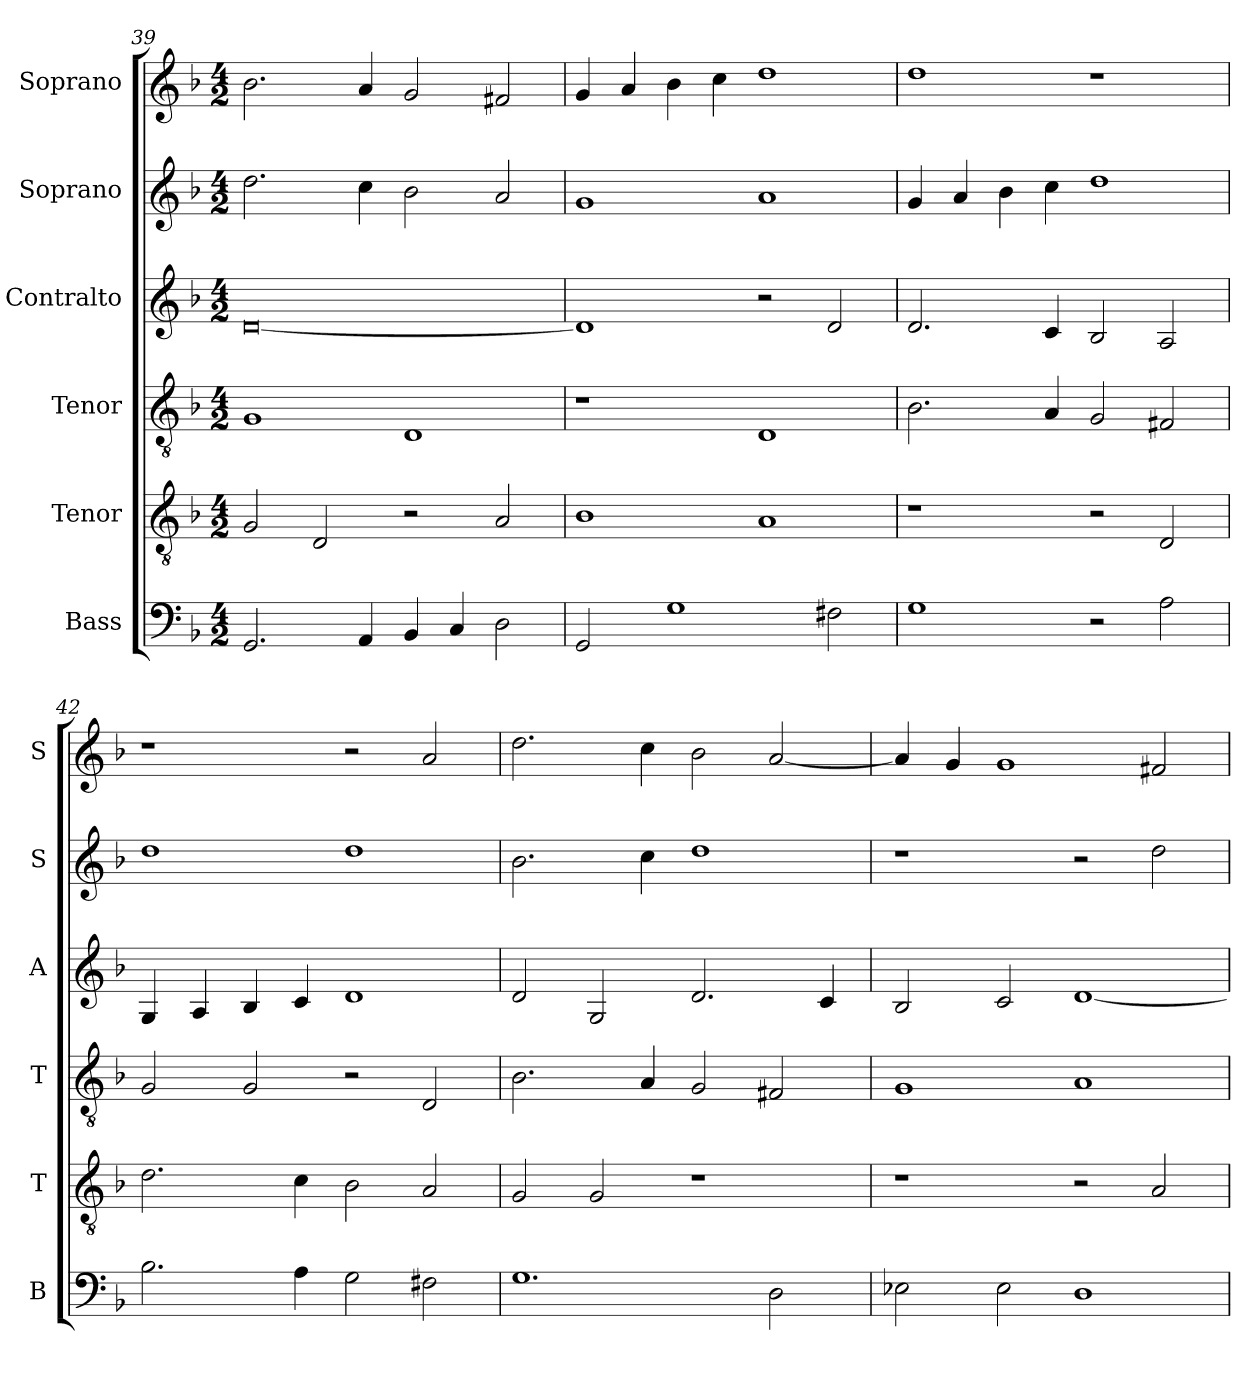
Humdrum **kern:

**kern	**kern	**kern	**kern	**kern	**kern
*part6	*part5	*part4	*part3	*part2	*part1
*staff6	*staff5	*staff4	*staff3	*staff2	*staff1
*I"Bass	*I"Tenor	*I"Tenor	*I"Contralto	*I"Soprano	*I"Soprano
*I'B	*I'T	*I'T	*I'A	*I'S	*I'S
*clefF4	*clefGv2	*clefGv2	*clefG2	*clefG2	*clefG2
*k[b-]	*k[b-]	*k[b-]	*k[b-]	*k[b-]	*k[b-]
*G:dor	*G:dor	*G:dor	*G:dor	*G:dor	*G:dor
*M4/2	*M4/2	*M4/2	*M4/2	*M4/2	*M4/2
=39	=39	=39	=39	=39	=39
2.GG	2G	1G	[0d	2.dd	2.b-
.	2D	.	.	.	.
4AA	.	.	.	4cc	4a
4BB-	2r	1D	.	2b-	2g
4C	.	.	.	.	.
2D	2A	.	.	2a	2f#X
=40	=40	=40	=40	=40	=40
2GG	1B-	1r	1d]	1g	4g
.	.	.	.	.	4a
1G	.	.	.	.	4b-
.	.	.	.	.	4cc
.	1A	1D	2r	1a	1dd
2F#X	.	.	2d	.	.
=41	=41	=41	=41	=41	=41
1G	1r	2.B-	2.d	4g	1dd
.	.	.	.	4a	.
.	.	.	.	4b-	.
.	.	4A	4c	4cc	.
2r	2r	2G	2B-	1dd	1r
2A	2D	2F#X	2A	.	.
=42	=42	=42	=42	=42	=42
2.B-	2.d	2G	4G	1dd	1r
.	.	.	4A	.	.
.	.	2G	4B-	.	.
4A	4c	.	4c	.	.
2G	2B-	2r	1d	1dd	2r
2F#X	2A	2D	.	.	2a
=43	=43	=43	=43	=43	=43
1.G	2G	2.B-	2d	2.b-	2.dd
.	2G	.	2G	.	.
.	.	4A	.	4cc	4cc
.	1r	2G	2.d	1dd	2b-
2D	.	2F#X	.	.	[2a
.	.	.	4c	.	.
=44	=44	=44	=44	=44	=44
2E-X	1r	1G	2B-	1r	4a]
.	.	.	.	.	4g
2E-	.	.	2c	.	1g
1D	2r	1A	[1d	2r	.
.	2A	.	.	2dd	2f#X
=	=	=	=	=	=
*-	*-	*-	*-	*-	*-
